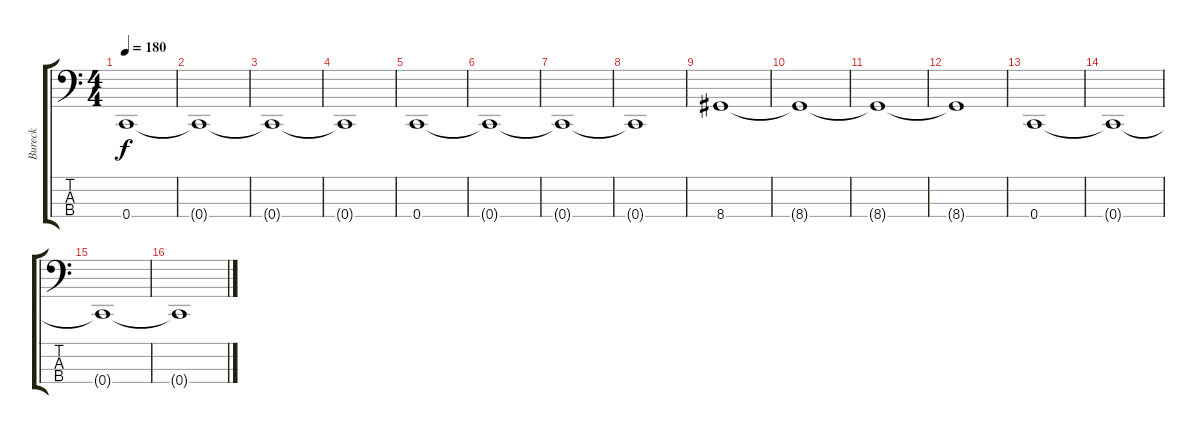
\track ("Bureck" "Bureck") {instrument electricbassfinger}
\staff {score tabs}
\tuning (F2 C2 G1 C1) {hide}
\ts (4 4)
\tempo 180
\clef f4
\ks c
0.4.1{dy f volume 13} |
0.4{t}.1 |
0.4{t}.1 |
0.4{t}.1 |
0.4.1 |
0.4{t}.1 |
0.4{t}.1 |
0.4{t}.1 |
8.4.1 |
8.4{t}.1 |
8.4{t}.1 |
8.4{t}.1 |
0.4.1 |
0.4{t}.1 |
0.4{t}.1 |
0.4{t}.1
